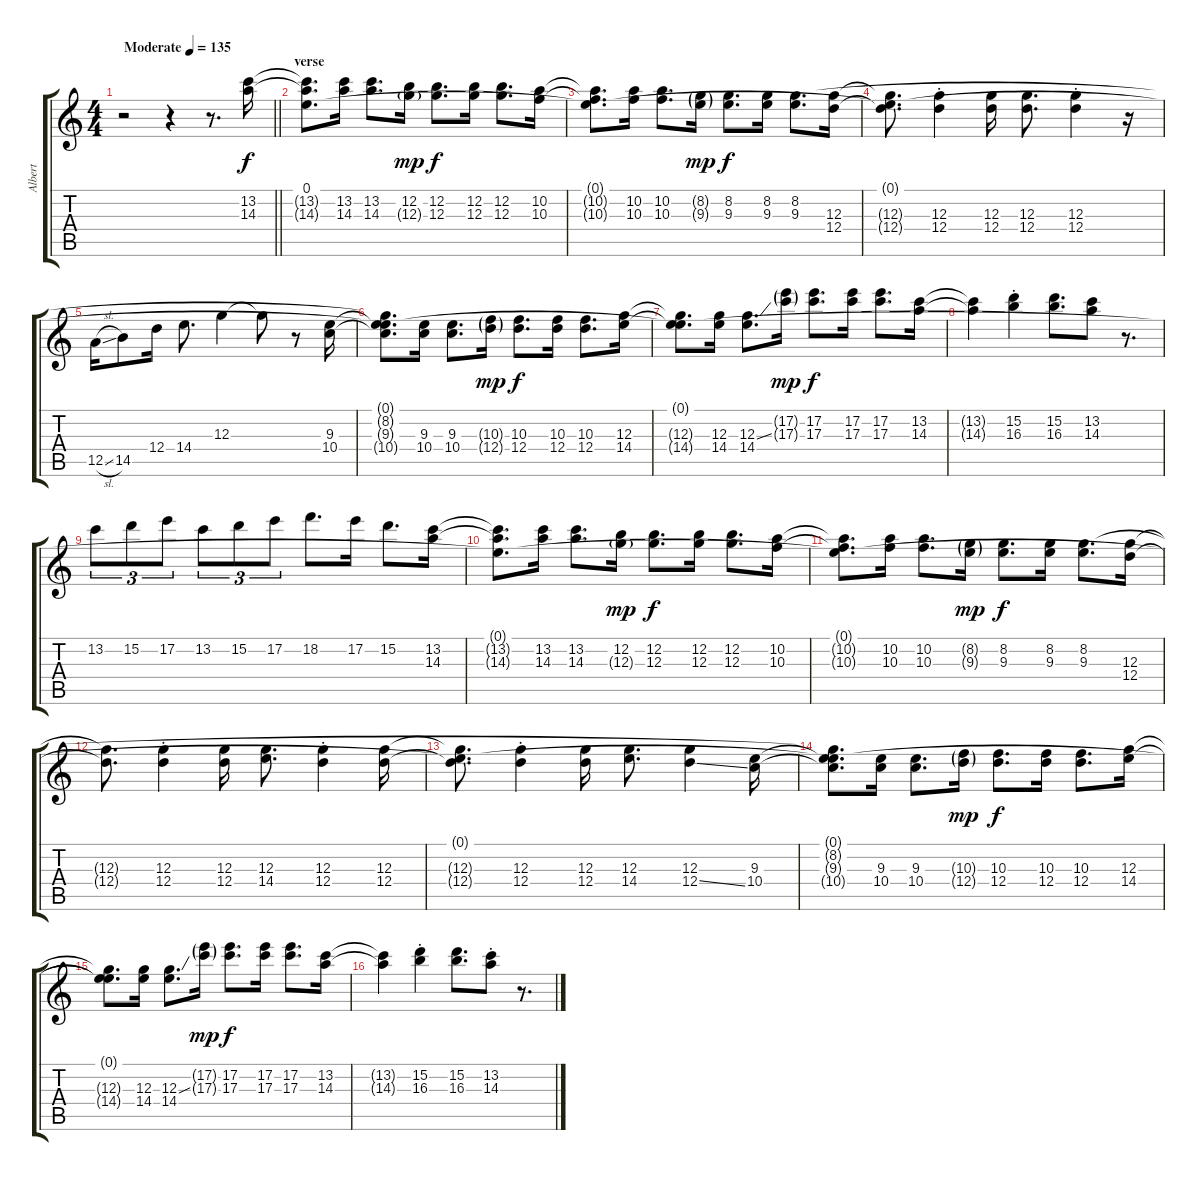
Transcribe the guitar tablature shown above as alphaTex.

\track ("Albert" "Albert") {instrument overdrivenguitar}
\staff {score tabs}
\tuning (E4 B3 G3 D3 A2 E2) {hide}
\ts (4 4)
\tempo (135 "Moderate")
\clef g2
\barLineRight lightlight
\ks c
r.2{dy f instrument overdrivenguitar} r.4 r.8{d} (13.2 14.3).16 |
\section ("" "verse")
(0.1 13.2{t} 14.3{t}).8{d} (13.2 14.3).16 (13.2 14.3).8{d} (12.2 12.3{g}).16{dy mp} (12.2 12.3).8{d dy f} (12.2 12.3).16 (12.2 12.3).8{d} (10.2 10.3).16 |
(0.1{t} 10.2{t} 10.3{t}).8{d} (10.2 10.3).16 (10.2 10.3).8{d} (8.2{g} 9.3{g}).16{dy mp} (8.2 9.3).8{d dy f} (8.2 9.3).16 (8.2 9.3).8{d} (12.3 12.4).16 |
(0.1{t} 12.3{t} 12.4{t}).8{d} (12.3{st} 12.4{st}).4 (12.3 12.4).16 (12.3 12.4).8{d} (12.3{st} 12.4{st}).4 r.16 |
12.5{sl}.16 14.5.8 12.4.16 14.4.8{d} 12.3.4 12.3{t}.8 r.8 (9.3 10.4).16 |
(0.1{t} 8.2{t} 9.3{t} 10.4{t}).8{d} (9.3 10.4).16 (9.3 10.4).8{d} (10.3{g} 12.4{g}).16{dy mp} (10.3 12.4).8{d dy f} (10.3 12.4).16 (10.3 12.4).8{d} (12.3 14.4).16 |
(0.1{t} 12.3{t} 14.4{t}).8{d} (12.3 14.4).16 (12.3{ss} 14.4).8{d} (17.2{g} 17.3{g}).16{dy mp} (17.2 17.3).8{d dy f} (17.2 17.3).16 (17.2 17.3).8{d} (13.2 14.3).16 |
(13.2{t} 14.3{t}).4 (15.2{st} 16.3{st}).4 (15.2 16.3).8{d} (13.2 14.3).8 r.8{d} |
13.2.8{tu (3 2)} 15.2.8{tu (3 2)} 17.2.8{tu (3 2)} 13.2.8{tu (3 2)} 15.2.8{tu (3 2)} 17.2.8{tu (3 2)} 18.2.8{d} 17.2.16 15.2.8{d} (13.2 14.3).16 |
(0.1{t} 13.2{t} 14.3{t}).8{d} (13.2 14.3).16 (13.2 14.3).8{d} (12.2 12.3{g}).16{dy mp} (12.2 12.3).8{d dy f} (12.2 12.3).16 (12.2 12.3).8{d} (10.2 10.3).16 |
(0.1{t} 10.2{t} 10.3{t}).8{d} (10.2 10.3).16 (10.2 10.3).8{d} (8.2{g} 9.3{g}).16{dy mp} (8.2 9.3).8{d dy f} (8.2 9.3).16 (8.2 9.3).8{d} (12.3 12.4).16 |
(12.3{t} 12.4{t}).8{d} (12.3{st} 12.4{st}).4 (12.3 12.4).16 (12.3 14.4).8{d} (12.3{st} 12.4{st}).4 (12.3 12.4).16 |
(0.1{t} 12.3{t} 12.4{t}).8{d} (12.3{st} 12.4{st}).4 (12.3 12.4).16 (12.3 14.4).8{d} (12.3 12.4{ss}).4 (9.3 10.4).16 |
(0.1{t} 8.2{t} 9.3{t} 10.4{t}).8{d} (9.3 10.4).16 (9.3 10.4).8{d} (10.3{g} 12.4{g}).16{dy mp} (10.3 12.4).8{d dy f} (10.3 12.4).16 (10.3 12.4).8{d} (12.3 14.4).16 |
(0.1{t} 12.3{t} 14.4{t}).8{d} (12.3 14.4).16 (12.3{ss} 14.4).8{d} (17.2{g} 17.3{g}).16{dy mp} (17.2 17.3).8{d dy f} (17.2 17.3).16 (17.2 17.3).8{d} (13.2 14.3).16 |
(13.2{t} 14.3{t}).4 (15.2{st} 16.3{st}).4 (15.2 16.3).8{d} (13.2 14.3{st}).8 r.8{d}
